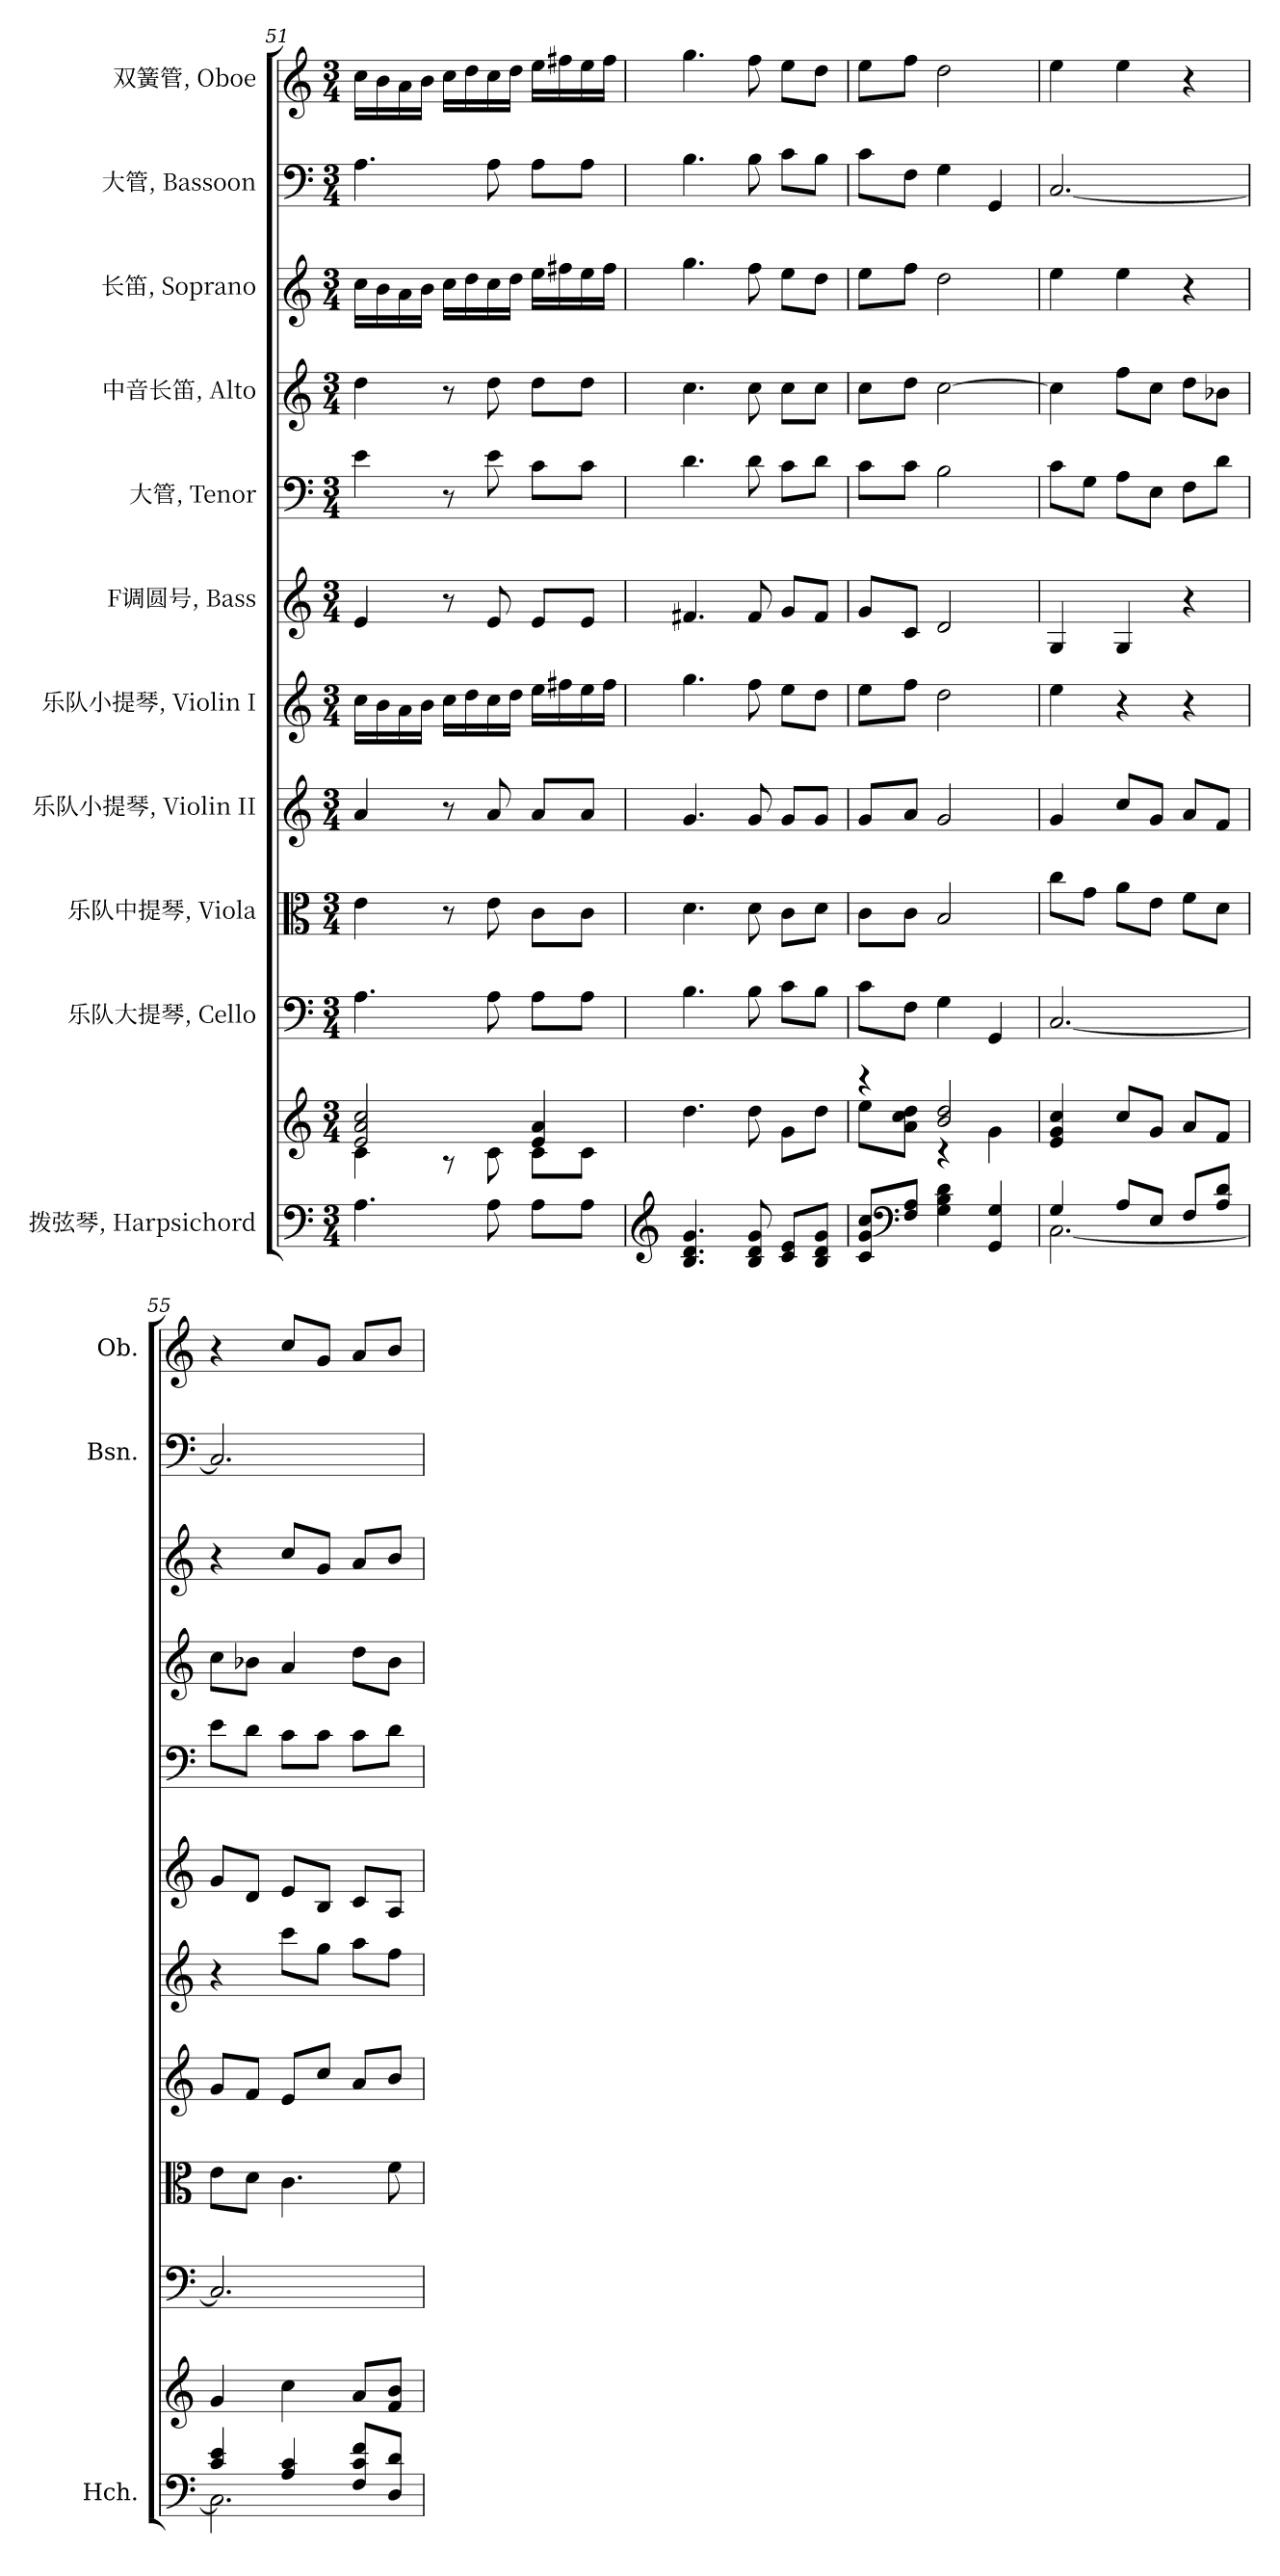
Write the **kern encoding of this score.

**kern	**kern	**kern	**kern	**kern	**kern	**kern	**kern	**kern	**kern	**kern	**kern
*part11	*part11	*part10	*part9	*part8	*part7	*part6	*part5	*part4	*part3	*part2	*part1
*staff12	*staff11	*staff10	*staff9	*staff8	*staff7	*staff6	*staff5	*staff4	*staff3	*staff2	*staff1
*I"拨弦琴, Harpsichord	*	*I"乐队大提琴, Cello	*I"乐队中提琴, Viola	*I"乐队小提琴, Violin II	*I"乐队小提琴, Violin I	*I"F调圆号, Bass	*I"大管, Tenor	*I"中音长笛, Alto	*I"长笛, Soprano	*I"大管, Bassoon	*I"双簧管, Oboe
*I'Hch.	*	*	*	*	*	*	*	*	*	*I'Bsn.	*I'Ob.
!!LO:PB:g=z
*clefF4	*clefG2	*clefF4	*clefC3	*clefG2	*clefG2	*clefG2	*clefF4	*clefG2	*clefG2	*clefF4	*clefG2
*	*	*	*	*	*	*ITrd4c7	*	*ITrd3c5	*	*	*
*k[]	*k[]	*k[]	*k[]	*k[]	*k[]	*k[b-]	*k[]	*k[f#]	*k[]	*k[]	*k[]
*M3/4	*M3/4	*M3/4	*M3/4	*M3/4	*M3/4	*M3/4	*M3/4	*M3/4	*M3/4	*M3/4	*M3/4
=51	=51	=51	=51	=51	=51	=51	=51	=51	=51	=51	=51
*	*^	*	*	*	*	*	*	*	*	*	*
4.A\	2e/ 2a/ 2cc/	4c\	4.A\	4e\	4a/	16cc\LL	4A/	4e\	4a\	16cc\LL	4.A\	16cc\LL
.	.	.	.	.	.	16b\	.	.	.	16b\	.	16b\
.	.	.	.	.	.	16a\	.	.	.	16a\	.	16a\
.	.	.	.	.	.	16b\JJ	.	.	.	16b\JJ	.	16b\JJ
.	.	8r	.	8r	8r	16cc\LL	8r	8r	8r	16cc\LL	.	16cc\LL
.	.	.	.	.	.	16dd\	.	.	.	16dd\	.	16dd\
8A\	.	8c\	8A\	8e\	8a/	16cc\	8A/	8e\	8a\	16cc\	8A\	16cc\
.	.	.	.	.	.	16dd\JJ	.	.	.	16dd\JJ	.	16dd\JJ
8A\L	4e/ 4a/	8c\L	8A\L	8c\L	8a/L	16ee\LL	8A/L	8c\L	8a\L	16ee\LL	8A\L	16ee\LL
.	.	.	.	.	.	16ff#X\	.	.	.	16ff#X\	.	16ff#X\
8A\J	.	8c\J	8A\J	8c\J	8a/J	16ee\	8A/J	8c\J	8a\J	16ee\	8A\J	16ee\
.	.	.	.	.	.	16ff#\JJ	.	.	.	16ff#\JJ	.	16ff#\JJ
*	*v	*v	*	*	*	*	*	*	*	*	*	*
=52	=52	=52	=52	=52	=52	=52	=52	=52	=52	=52	=52
*clefG2	*	*	*	*	*	*	*	*	*	*	*
4.B/ 4.d/ 4.g/	4.dd\	4.B\	4.d\	4.g/	4.gg\	4.Bn/	4.d\	4.g\	4.gg\	4.B\	4.gg\
8B/ 8d/ 8g/	8dd\	8B\	8d\	8g/	8ff\	8B/	8d\	8g\	8ff\	8B\	8ff\
8c/ 8e/L	8g\L	8c\L	8c\L	8g/L	8ee\L	8c/L	8c\L	8g\L	8ee\L	8c\L	8ee\L
8B/ 8d/ 8g/J	8dd\J	8B\J	8d\J	8g/J	8dd\J	8B/J	8d\J	8g\J	8dd\J	8B\J	8dd\J
=53	=53	=53	=53	=53	=53	=53	=53	=53	=53	=53	=53
*	*^	*	*	*	*	*	*	*	*	*	*
8c/ 8g/ 8cc/L	4r	8ee\L	8c\L	8c\L	8g/L	8ee\L	8c/L	8c\L	8g\L	8ee\L	8c\L	8ee\L
*clefF4	*	*	*	*	*	*	*	*	*	*	*	*
8F/ 8A/J	.	8a\ 8cc\ 8dd\J	8F\J	8c\J	8a/J	8ff\J	8F/J	8c\J	8a\J	8ff\J	8F\J	8ff\J
4G\ 4B\ 4d\	2b/ 2dd/	4r	4G\	2B/	2g/	2dd\	2G/	2B\	[2g\	2dd\	4G\	2dd\
4GG/ 4G/	.	4g\	4GG/	.	.	.	.	.	.	.	4GG/	.
*	*v	*v	*	*	*	*	*	*	*	*	*	*
=54	=54	=54	=54	=54	=54	=54	=54	=54	=54	=54	=54
*^	*	*	*	*	*	*	*	*	*	*	*
4G/	[2.C\	4e/ 4g/ 4cc/	[2.C/	8cc\L	4g/	4ee\	4C/	8c\L	4g\]	4ee\	[2.C/	4ee\
.	.	.	.	8g\J	.	.	.	8G\J	.	.	.	.
8A/L	.	8cc/L	.	8a\L	8cc/L	4r	4C/	8A\L	8cc\L	4ee\	.	4ee\
8E/J	.	8g/J	.	8e\J	8g/J	.	.	8E\J	8g\J	.	.	.
8F/L	.	8a/L	.	8f\L	8a/L	4r	4r	8F\L	8a\L	4r	.	4r
8A/ 8d/J	.	8f/J	.	8d\J	8f/J	.	.	8d\J	8fn\J	.	.	.
!!LO:PB:g=z
=55	=55	=55	=55	=55	=55	=55	=55	=55	=55	=55	=55	=55
4c/ 4e/	2.C\]	4g/	2.C/]	8e\L	8g/L	4r	8c/L	8e\L	8g\L	4r	2.C/]	4r
.	.	.	.	8d\J	8f/J	.	8G/J	8d\J	8fn\J	.	.	.
4A/ 4c/	.	4cc\	.	4.c\	8e/L	8ccc\L	8A/L	8c\L	4e/	8cc/L	.	8cc/L
.	.	.	.	.	8cc/J	8gg\J	8E/J	8c\J	.	8g/J	.	8g/J
8F/ 8c/ 8f/L	.	8a/L	.	.	8a/L	8aa\L	8F/L	8c\L	8a\L	8a/L	.	8a/L
8D/ 8d/J	.	8f/ 8b/J	.	8f\	8b/J	8ff\J	8D/J	8d\J	8f\J	8b/J	.	8b/J
*v	*v	*	*	*	*	*	*	*	*	*	*	*
=	=	=	=	=	=	=	=	=	=	=	=
*-	*-	*-	*-	*-	*-	*-	*-	*-	*-	*-	*-
